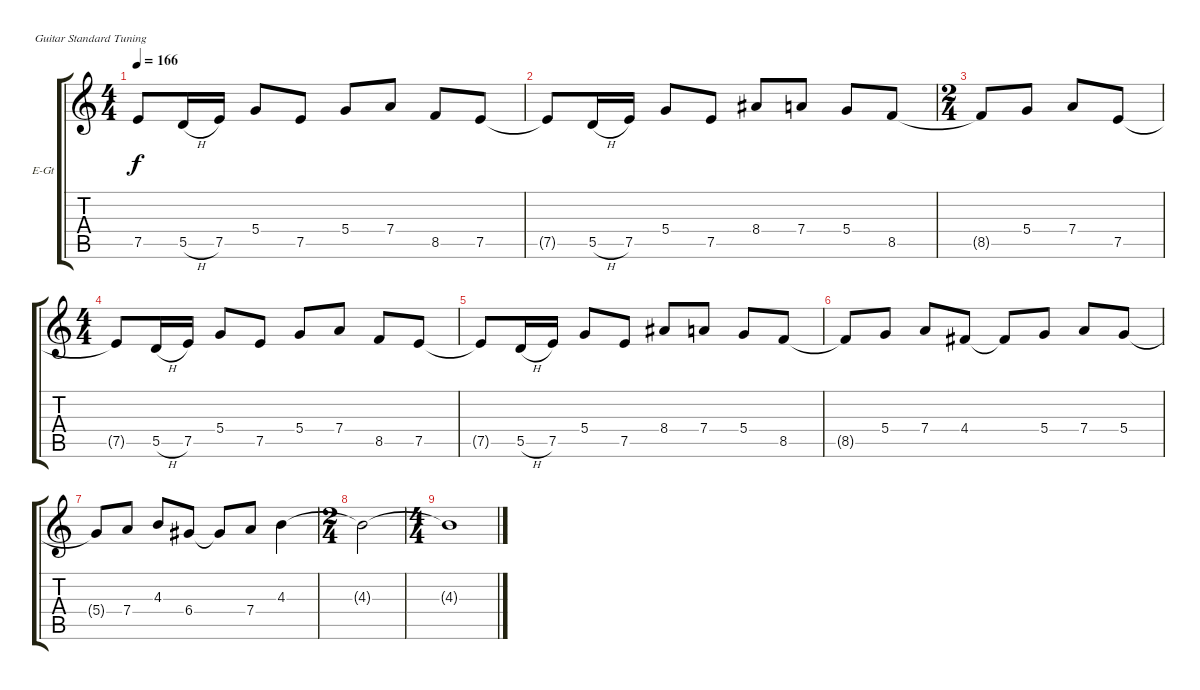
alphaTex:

\defaultSystemsLayout 4
\bracketExtendMode groupsimilarinstruments
\firstSystemTrackNameOrientation horizontal
\otherSystemsTrackNameOrientation horizontal
\track ("Kirk Hammett (Lead Fills)" "E-Gt") {instrument distortionguitar}
\staff {score tabs}
\tuning (E4 B3 G3 D3 A2 E2)
\ts (4 4)
\tempo 166
\clef g2
\ks c
7.5{t}.8{dy f} 5.5{h}.16 7.5.16 5.4.8 7.5.8 5.4.8 7.4.8 8.5.8 7.5.8 |
7.5{t}.8 5.5{h}.16 7.5.16 5.4.8 7.5.8 8.4.8 7.4.8 5.4.8 8.5.8 |
\ts (2 4)
8.5{t}.8 5.4.8 7.4.8 7.5.8 |
\ts (4 4)
7.5{t}.8 5.5{h}.16 7.5.16 5.4.8 7.5.8 5.4.8 7.4.8 8.5.8 7.5.8 |
7.5{t}.8 5.5{h}.16 7.5.16 5.4.8 7.5.8 8.4.8 7.4.8 5.4.8 8.5.8 |
8.5{t}.8 5.4.8 7.4.8 4.4.8 4.4{t}.8 5.4.8 7.4.8 5.4.8 |
5.4{t}.8 7.4.8 4.3.8 6.4.8 6.4{t}.8 7.4.8 4.3.4 |
\ts (2 4)
4.3{t}.2 |
\ts (4 4)
4.3{t}.1
